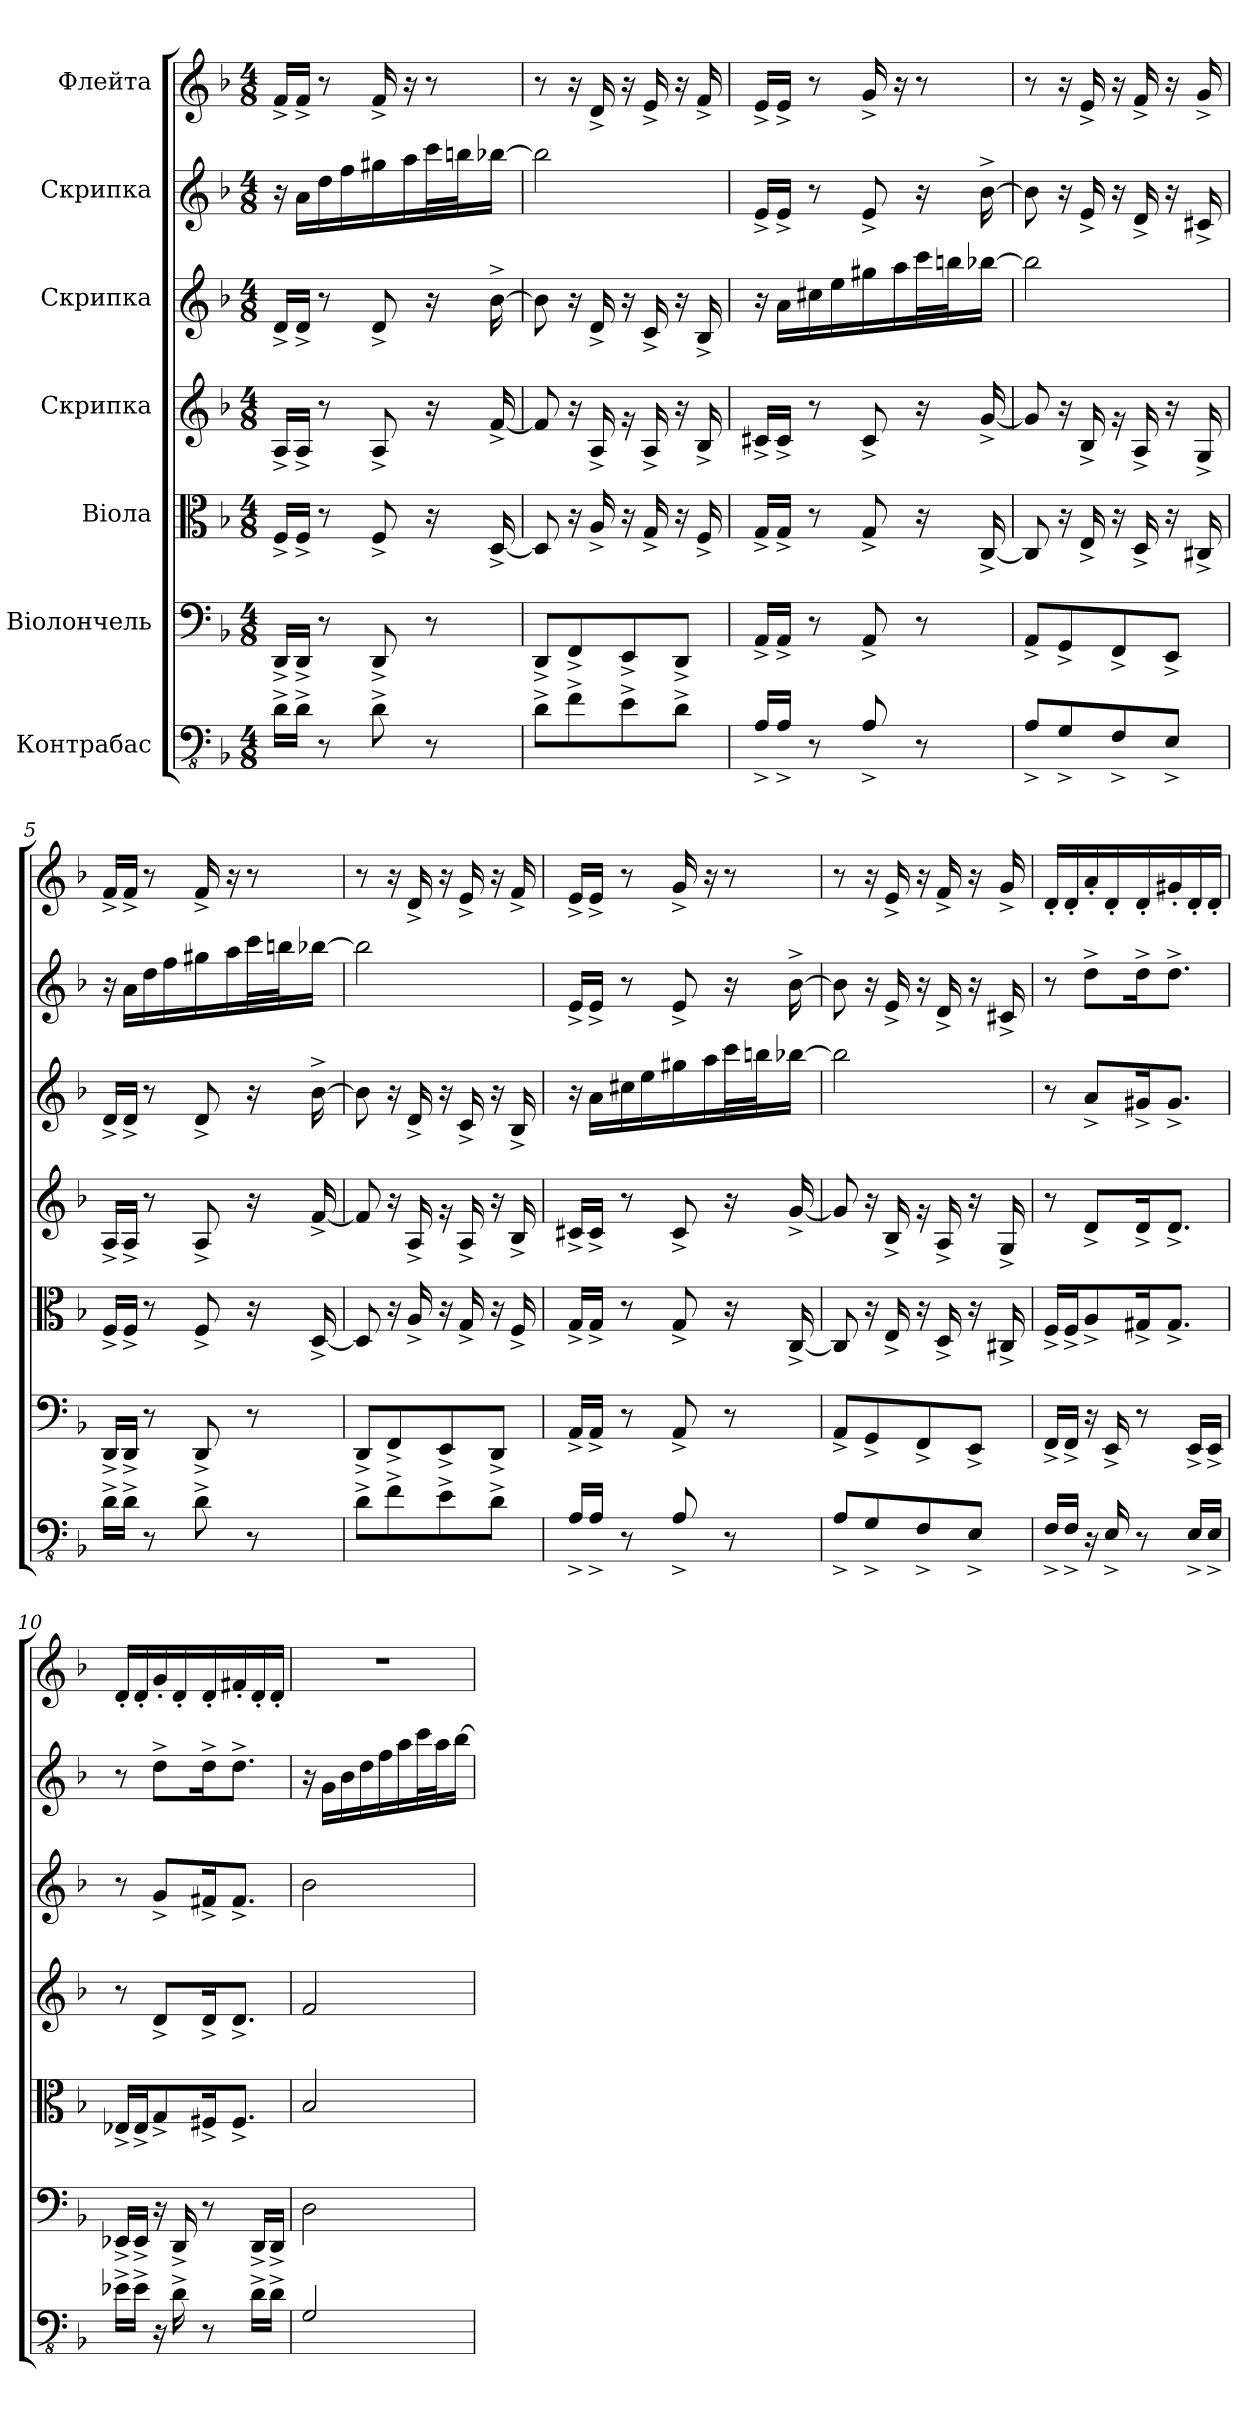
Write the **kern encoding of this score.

**kern	**kern	**kern	**kern	**kern	**kern	**kern
*part7	*part6	*part5	*part4	*part3	*part2	*part1
*staff7	*staff6	*staff5	*staff4	*staff3	*staff2	*staff1
*I"Контрабас	*I"Віолончель	*I"Віола	*I"Скрипка	*I"Скрипка	*I"Скрипка	*I"Флейта
*clefFv4	*clefF4	*clefC3	*clefG2	*clefG2	*clefG2	*clefG2
*ITrd7c12	*	*	*	*	*	*
*k[b-]	*k[b-]	*k[b-]	*k[b-]	*k[b-]	*k[b-]	*k[b-]
*M4/8	*M4/8	*M4/8	*M4/8	*M4/8	*M4/8	*M4/8
=1	=1	=1	=1	=1	=1	=1
16DD^\LL	16DD^/LL	16F^/LL	16A^/LL	16d^/LL	16r	16f^/LL
16DD^\JJ	16DD^/JJ	16F^/JJ	16A^/JJ	16d^/JJ	16a\LL	16f^/JJ
8r	8r	8r	8r	8r	16dd\	8r
.	.	.	.	.	16ff\	.
8DD^\	8DD^/	8F^/	8A^/	8d^/	16gg#X\	16f^/
.	.	.	.	.	16aa\	16r
8r	8r	16r	16r	16r	32ccc\L	8r
.	.	.	.	.	32bbn\J	.
.	.	[16D^/	[16f^/	[16b-^\	[16bb-X\JJ	.
=2	=2	=2	=2	=2	=2	=2
8DD^\L	8DD^/L	8D/]	8f/]	8b-\]	2bb-\]	8r
8FF^\	8FF^/	16r	16r	16r	.	16r
.	.	16A^/	16A^/	16d^/	.	16d^/
8EE^\	8EE^/	16r	16rg	16r	.	16r
.	.	16G^/	16A^/	16c^/	.	16e^/
8DD^\J	8DD^/J	16r	16r	16r	.	16r
.	.	16F^/	16B-^/	16B-^/	.	16f^/
=3	=3	=3	=3	=3	=3	=3
16AAA^/LL	16AA^/LL	16G^/LL	16c#X^/LL	16r	16e^/LL	16e^/LL
16AAA^/JJ	16AA^/JJ	16G^/JJ	16c#^/JJ	16a\LL	16e^/JJ	16e^/JJ
8r	8r	8r	8r	16cc#X\	8r	8r
.	.	.	.	16ee\	.	.
8AAA^/	8AA^/	8G^/	8c#^/	16gg#X\	8e^/	16g^/
.	.	.	.	16aa\	.	16r
8r	8r	16r	16r	32ccc\L	16r	8r
.	.	.	.	32bbn\J	.	.
.	.	[16C^/	[16g^/	[16bb-X\JJ	[16b-^\	.
!!LO:PB:g=z
=4	=4	=4	=4	=4	=4	=4
8AAA^/L	8AA^/L	8C/]	8g/]	2bb-\]	8b-\]	8r
8GGG^/	8GG^/	16r	16r	.	16r	16r
.	.	16E^/	16B-^/	.	16e^/	16e^/
8FFF^/	8FF^/	16r	16rg	.	16r	16r
.	.	16D^/	16A^/	.	16d^/	16f^/
8EEE^/J	8EE^/J	16r	16r	.	16r	16r
.	.	16C#X^/	16G^/	.	16c#X^/	16g^/
=5	=5	=5	=5	=5	=5	=5
16DD^\LL	16DD^/LL	16F^/LL	16A^/LL	16d^/LL	16r	16f^/LL
16DD^\JJ	16DD^/JJ	16F^/JJ	16A^/JJ	16d^/JJ	16a\LL	16f^/JJ
8r	8r	8r	8r	8r	16dd\	8r
.	.	.	.	.	16ff\	.
8DD^\	8DD^/	8F^/	8A^/	8d^/	16gg#X\	16f^/
.	.	.	.	.	16aa\	16r
8r	8r	16r	16r	16r	32ccc\L	8r
.	.	.	.	.	32bbn\J	.
.	.	[16D^/	[16f^/	[16b-^\	[16bb-X\JJ	.
=6	=6	=6	=6	=6	=6	=6
8DD^\L	8DD^/L	8D/]	8f/]	8b-\]	2bb-\]	8r
8FF^\	8FF^/	16r	16r	16r	.	16r
.	.	16A^/	16A^/	16d^/	.	16d^/
8EE^\	8EE^/	16r	16rg	16r	.	16r
.	.	16G^/	16A^/	16c^/	.	16e^/
8DD^\J	8DD^/J	16r	16r	16r	.	16r
.	.	16F^/	16B-^/	16B-^/	.	16f^/
!!LO:PB:g=z
=7	=7	=7	=7	=7	=7	=7
16AAA^/LL	16AA^/LL	16G^/LL	16c#X^/LL	16r	16e^/LL	16e^/LL
16AAA^/JJ	16AA^/JJ	16G^/JJ	16c#^/JJ	16a\LL	16e^/JJ	16e^/JJ
8r	8r	8r	8r	16cc#X\	8r	8r
.	.	.	.	16ee\	.	.
8AAA^/	8AA^/	8G^/	8c#^/	16gg#X\	8e^/	16g^/
.	.	.	.	16aa\	.	16r
8r	8r	16r	16r	32ccc\L	16r	8r
.	.	.	.	32bbn\J	.	.
.	.	[16C^/	[16g^/	[16bb-X\JJ	[16b-^\	.
=8	=8	=8	=8	=8	=8	=8
8AAA^/L	8AA^/L	8C/]	8g/]	2bb-\]	8b-\]	8r
8GGG^/	8GG^/	16r	16r	.	16r	16r
.	.	16E^/	16B-^/	.	16e^/	16e^/
8FFF^/	8FF^/	16r	16rg	.	16r	16r
.	.	16D^/	16A^/	.	16d^/	16f^/
8EEE^/J	8EE^/J	16r	16r	.	16r	16r
.	.	16C#X^/	16G^/	.	16c#X^/	16g^/
=9	=9	=9	=9	=9	=9	=9
16FFF^/LL	16FF^/LL	16F^/LL	8r	8r	8r	16d'/LL
16FFF^/JJ	16FF^/JJ	16F^/J	.	.	.	16d'/
16r	16r	8A^/	8d^/L	8a^/L	8dd^\L	16a'/
16EEE^/	16EE^/	.	.	.	.	16d'/
8r	8r	16G#X^/K	16d^/K	16g#X^/K	16dd^\K	16d'/
.	.	8.G#^/J	8.d^/J	8.g#^/J	8.dd^\J	16g#X'/
16EEE^/LL	16EE^/LL	.	.	.	.	16d'/
16EEE^/JJ	16EE^/JJ	.	.	.	.	16d'/JJ
!!LO:PB:g=z
=10	=10	=10	=10	=10	=10	=10
16EE-X^\LL	16EE-X^/LL	16E-X^/LL	8r	8r	8r	16d'/LL
16EE-^\JJ	16EE-^/JJ	16E-^/J	.	.	.	16d'/
16r	16r	8G^/	8d^/L	8g^/L	8dd^\L	16g'/
16DD^\	16DD^/	.	.	.	.	16d'/
8r	8r	16F#X^/K	16d^/K	16f#X^/K	16dd^\K	16d'/
.	.	8.F#^/J	8.d^/J	8.f#^/J	8.dd^\J	16f#X'/
16DD^\LL	16DD^/LL	.	.	.	.	16d'/
16DD^\JJ	16DD^/JJ	.	.	.	.	16d'/JJ
=11	=11	=11	=11	=11	=11	=11
2GGG/	2D\	2B-/	2f/	2b-\	16r	2r
.	.	.	.	.	16g\LL	.
.	.	.	.	.	16b-\	.
.	.	.	.	.	16dd\	.
.	.	.	.	.	16ff\	.
.	.	.	.	.	16aa\	.
.	.	.	.	.	32ccc\L	.
.	.	.	.	.	32aa\J	.
.	.	.	.	.	[16bb-\JJ	.
=	=	=	=	=	=	=
*-	*-	*-	*-	*-	*-	*-
